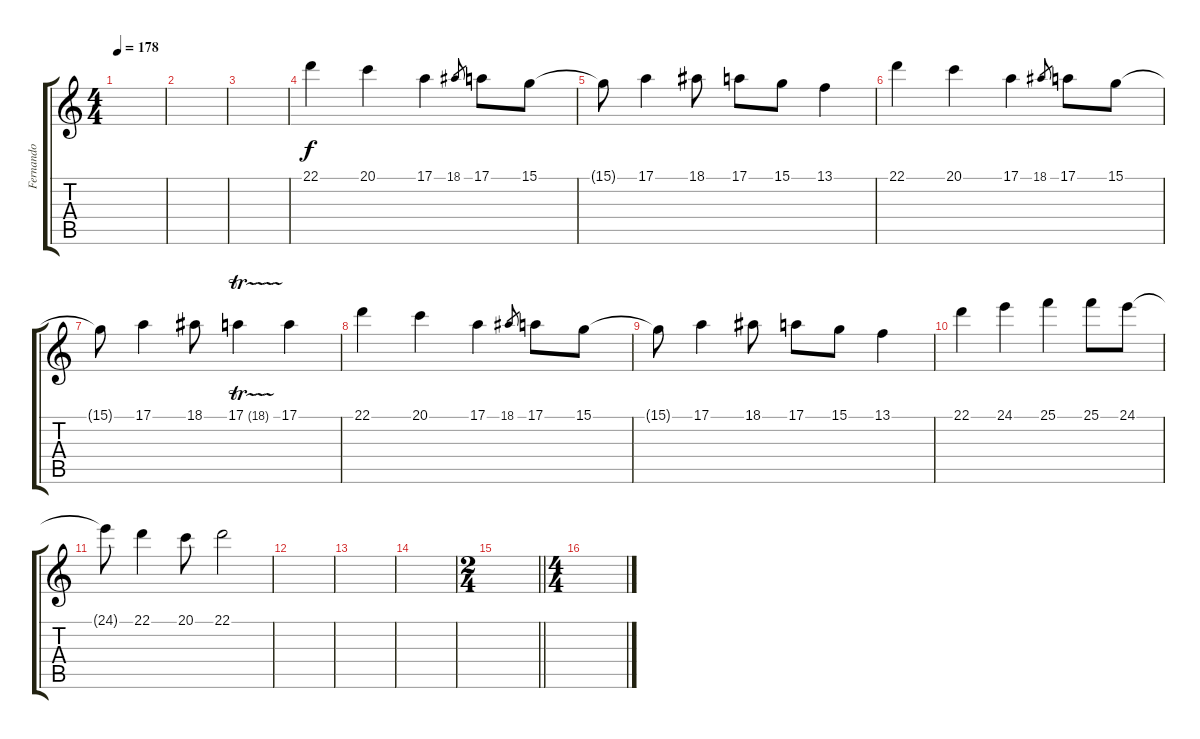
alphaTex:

\track ("Fernando" "Fernando") {instrument piccolo}
\staff {score tabs}
\tuning (E4 B3 G3 D3 A2 E2) {hide}
\ts (4 4)
\tempo 178
\clef g2
\ks c
|
|
|
22.1.4 20.1.4 17.1.4 18.1.8{gr} 17.1.8 15.1.8 |
15.1{t}.8 17.1.4 18.1.8 17.1.8 15.1.8 13.1.4 |
22.1.4 20.1.4 17.1.4 18.1.8{gr} 17.1.8 15.1.8 |
15.1{t}.8 17.1.4 18.1.8 17.1{tr (18 16)}.4 17.1.4 |
22.1.4 20.1.4 17.1.4 18.1.8{gr} 17.1.8 15.1.8 |
15.1{t}.8 17.1.4 18.1.8 17.1.8 15.1.8 13.1.4 |
22.1.4 24.1.4 25.1.4 25.1.8 24.1.8 |
24.1{t}.8 22.1.4 20.1.8 22.1.2 |
|
|
|
\ts (2 4)
\barLineRight lightlight
|
\ts (4 4)
